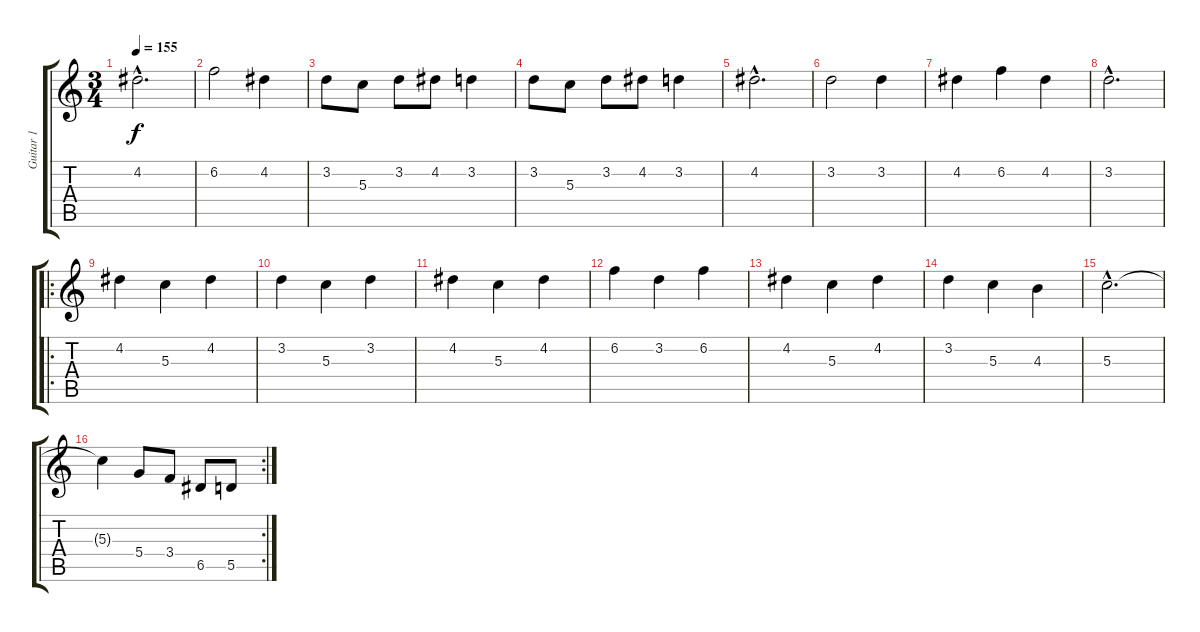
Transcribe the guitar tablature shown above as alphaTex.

\track ("Guitar 1" "Guitar 1") {instrument distortionguitar}
\staff {score tabs}
\tuning (E4 B3 G3 D3 A2 E2) {hide}
\ts (3 4)
\tempo 155
\clef g2
\ks c
4.2{hac}.2{d dy f} |
6.2.2 4.2.4 |
3.2.8 5.3.8 3.2.8 4.2.8 3.2.4 |
3.2.8 5.3.8 3.2.8 4.2.8 3.2.4 |
4.2{hac}.2{d} |
3.2.2 3.2.4 |
4.2.4 6.2.4 4.2.4 |
3.2{hac}.2{d} |
\ro
4.2.4 5.3.4 4.2.4 |
3.2.4 5.3.4 3.2.4 |
4.2.4 5.3.4 4.2.4 |
6.2.4 3.2.4 6.2.4 |
4.2.4 5.3.4 4.2.4 |
3.2.4 5.3.4 4.3.4 |
5.3{hac}.2{d} |
\rc 2
5.3{t}.4 5.4.8 3.4.8 6.5.8 5.5.8
